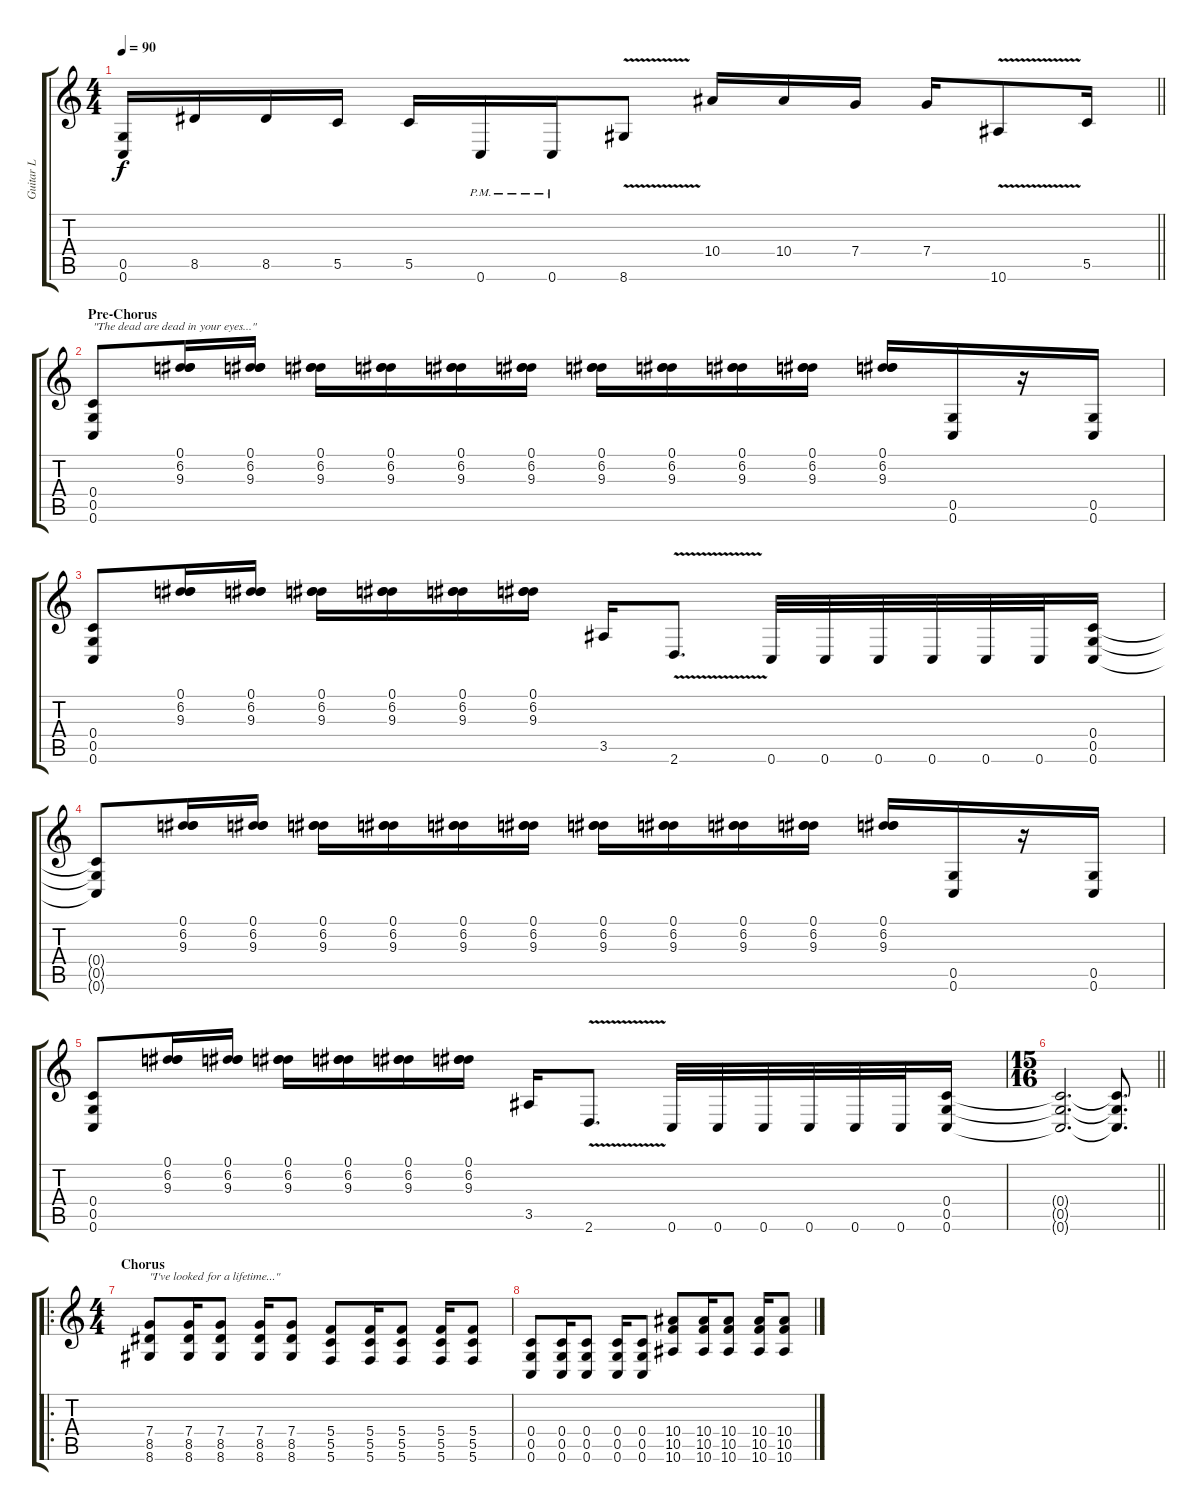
\track ("Guitar L" "Guitar L") {instrument distortionguitar}
\staff {score tabs}
\tuning (D4 A3 F3 C3 G2 C2) {hide}
\ts (4 4)
\tempo 90
\clef g2
\barLineRight lightlight
\ks c
(0.5 0.6).16{dy f} 8.5.16 8.5.16 5.5.16 5.5.16 0.6{pm}.16 0.6{pm}.16 8.6{v}.8 10.4.16 10.4.16 7.4.16 7.4.16 10.6{v}.8 5.5.16 |
\section ("" "Pre-Chorus")
(0.4 0.5 0.6).8{txt "\"The dead are dead in your eyes...\""} (0.1 6.2 9.3).16 (0.1 6.2 9.3).16 (0.1 6.2 9.3).16 (0.1 6.2 9.3).16 (0.1 6.2 9.3).16 (0.1 6.2 9.3).16 (0.1 6.2 9.3).16 (0.1 6.2 9.3).16 (0.1 6.2 9.3).16 (0.1 6.2 9.3).16 (0.1 6.2 9.3).16 (0.5 0.6).16 r.16 (0.5 0.6).16 |
(0.4 0.5 0.6).8 (0.1 6.2 9.3).16 (0.1 6.2 9.3).16 (0.1 6.2 9.3).16 (0.1 6.2 9.3).16 (0.1 6.2 9.3).16 (0.1 6.2 9.3).16 3.5.16 2.6{v}.8{d} 0.6.32 0.6.32 0.6.32 0.6.32 0.6.32 0.6.32 (0.4 0.5 0.6).16 |
(0.4{t} 0.5{t} 0.6{t}).8 (0.1 6.2 9.3).16 (0.1 6.2 9.3).16 (0.1 6.2 9.3).16 (0.1 6.2 9.3).16 (0.1 6.2 9.3).16 (0.1 6.2 9.3).16 (0.1 6.2 9.3).16 (0.1 6.2 9.3).16 (0.1 6.2 9.3).16 (0.1 6.2 9.3).16 (0.1 6.2 9.3).16 (0.5 0.6).16 r.16 (0.5 0.6).16 |
(0.4 0.5 0.6).8 (0.1 6.2 9.3).16 (0.1 6.2 9.3).16 (0.1 6.2 9.3).16 (0.1 6.2 9.3).16 (0.1 6.2 9.3).16 (0.1 6.2 9.3).16 3.5.16 2.6{v}.8{d} 0.6.32 0.6.32 0.6.32 0.6.32 0.6.32 0.6.32 (0.4 0.5 0.6).16 |
\ts (15 16)
\barLineRight lightlight
(0.4{t} 0.5{t} 0.6{t}).2{d} (0.4{t} 0.5{t} 0.6{t}).8{d} |
\ro
\ts (4 4)
\section ("" "Chorus")
(7.4 8.5 8.6).8{txt "\"I've looked for a lifetime...\""} (7.4 8.5 8.6).16 (7.4 8.5 8.6).8 (7.4 8.5 8.6).16 (7.4 8.5 8.6).8 (5.4 5.5 5.6).8 (5.4 5.5 5.6).16 (5.4 5.5 5.6).8 (5.4 5.5 5.6).16 (5.4 5.5 5.6).8 |
(0.4 0.5 0.6).8 (0.4 0.5 0.6).16 (0.4 0.5 0.6).8 (0.4 0.5 0.6).16 (0.4 0.5 0.6).8 (10.4 10.5 10.6).8 (10.4 10.5 10.6).16 (10.4 10.5 10.6).8 (10.4 10.5 10.6).16 (10.4 10.5 10.6).8
